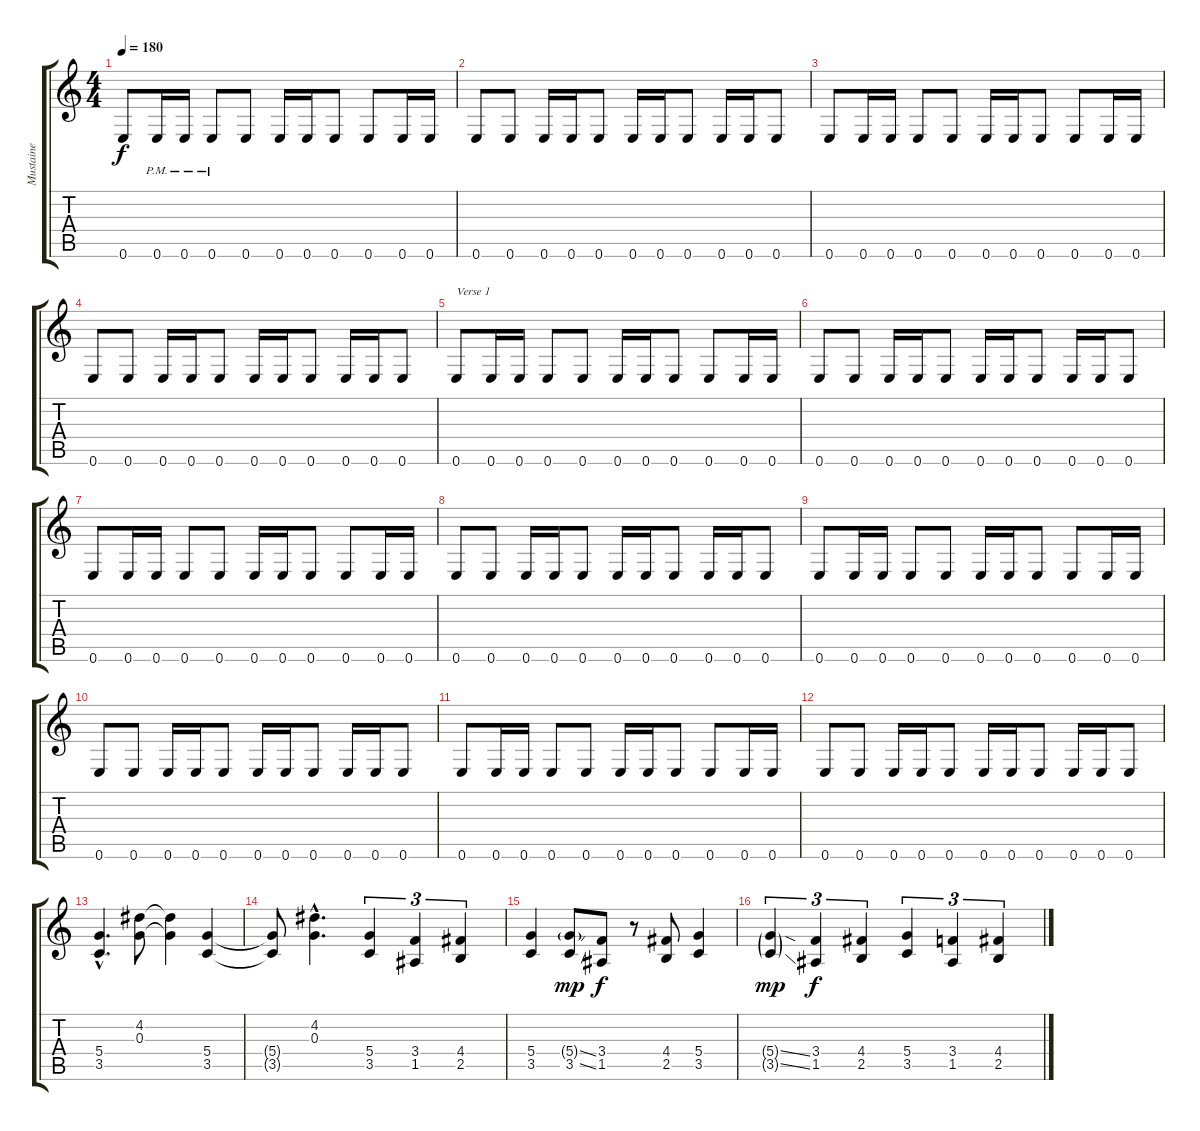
\track ("Mustaine" "Mustaine") {instrument distortionguitar}
\staff {score tabs}
\tuning (E4 B3 G3 D3 A2 E2) {hide}
\ts (4 4)
\tempo 180
\clef g2
\ks c
0.6.8{dy f instrument distortionguitar} 0.6{pm}.16 0.6{pm}.16 0.6{pm}.8 0.6.8 0.6.16 0.6.16 0.6.8 0.6.8 0.6.16 0.6.16 |
0.6.8 0.6.8 0.6.16 0.6.16 0.6.8 0.6.16 0.6.16 0.6.8 0.6.16 0.6.16 0.6.8 |
0.6.8 0.6.16 0.6.16 0.6.8 0.6.8 0.6.16 0.6.16 0.6.8 0.6.8 0.6.16 0.6.16 |
0.6.8 0.6.8 0.6.16 0.6.16 0.6.8 0.6.16 0.6.16 0.6.8 0.6.16 0.6.16 0.6.8 |
0.6.8{txt "Verse 1"} 0.6.16 0.6.16 0.6.8 0.6.8 0.6.16 0.6.16 0.6.8 0.6.8 0.6.16 0.6.16 |
0.6.8 0.6.8 0.6.16 0.6.16 0.6.8 0.6.16 0.6.16 0.6.8 0.6.16 0.6.16 0.6.8 |
0.6.8 0.6.16 0.6.16 0.6.8 0.6.8 0.6.16 0.6.16 0.6.8 0.6.8 0.6.16 0.6.16 |
0.6.8 0.6.8 0.6.16 0.6.16 0.6.8 0.6.16 0.6.16 0.6.8 0.6.16 0.6.16 0.6.8 |
0.6.8 0.6.16 0.6.16 0.6.8 0.6.8 0.6.16 0.6.16 0.6.8 0.6.8 0.6.16 0.6.16 |
0.6.8 0.6.8 0.6.16 0.6.16 0.6.8 0.6.16 0.6.16 0.6.8 0.6.16 0.6.16 0.6.8 |
0.6.8 0.6.16 0.6.16 0.6.8 0.6.8 0.6.16 0.6.16 0.6.8 0.6.8 0.6.16 0.6.16 |
0.6.8 0.6.8 0.6.16 0.6.16 0.6.8 0.6.16 0.6.16 0.6.8 0.6.16 0.6.16 0.6.8 |
(5.4{hac} 3.5{hac}).4{d} (4.2 0.3).8 (4.2{t} 0.3{t}).4 (5.4 3.5).4 |
(5.4{t} 3.5{t}).8 (4.2{hac} 0.3{hac}).4{d} (5.4 3.5).4{tu (3 2)} (3.4 1.5).4{tu (3 2)} (4.4 2.5).4{tu (3 2)} |
(5.4 3.5).4 (5.4{ss g} 3.5{ss}).8{dy mp} (3.4 1.5).8{dy f} r.8 (4.4 2.5).8 (5.4 3.5).4 |
(5.4{ss g} 3.5{ss g}).4{tu (3 2) dy mp} (3.4 1.5).4{tu (3 2) dy f} (4.4 2.5).4{tu (3 2)} (5.4 3.5).4{tu (3 2)} (3.4 1.5).4{tu (3 2)} (4.4 2.5).4{tu (3 2)}
